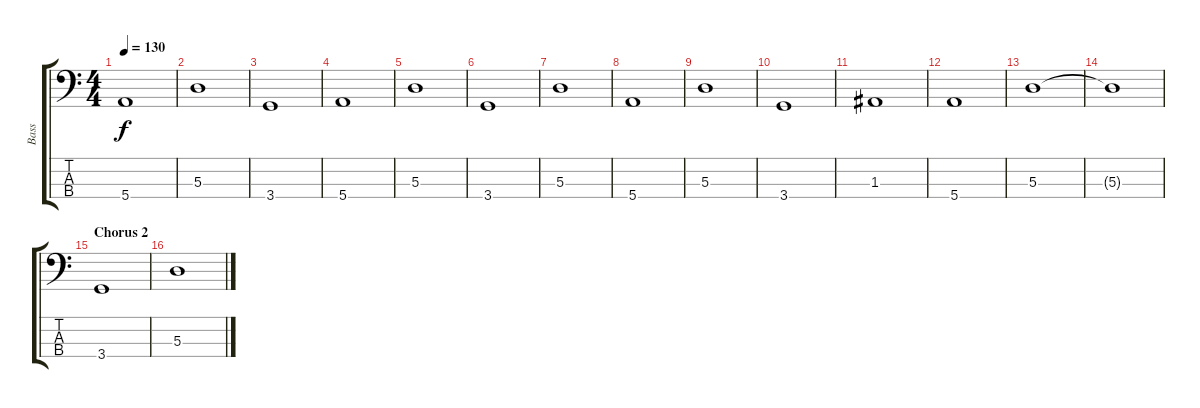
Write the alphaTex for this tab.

\track ("Bass" "Bass") {instrument electricbassfinger}
\staff {score tabs}
\tuning (G2 D2 A1 E1) {hide}
\ts (4 4)
\tempo 130
\clef f4
\ks c
5.4.1{dy f} |
5.3.1 |
3.4.1 |
5.4.1 |
5.3.1 |
3.4.1 |
5.3.1 |
5.4.1 |
5.3.1 |
3.4.1 |
1.3.1 |
5.4.1 |
5.3.1 |
5.3{t}.1 |
\section ("" "Chorus 2")
3.4.1 |
5.3.1
